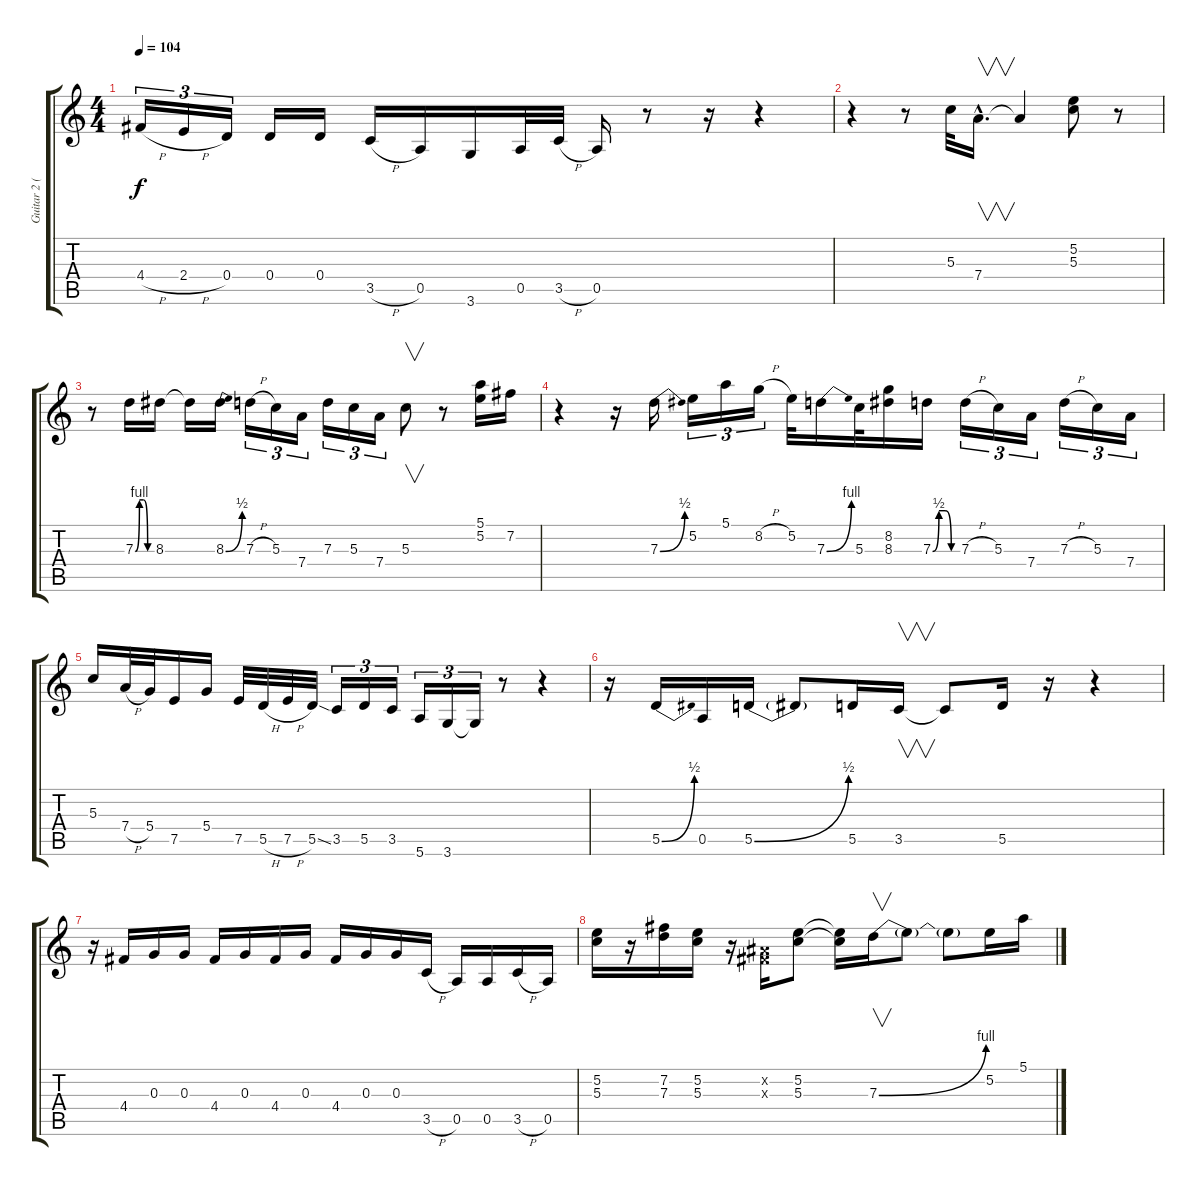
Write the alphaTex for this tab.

\track ("Guitar 2 (Rhythm & Outro)" "Guitar 2 (") {instrument distortionguitar}
\staff {score tabs}
\tuning (E4 B3 G3 D3 A2 E2) {hide}
\ts (4 4)
\tempo 104
\clef g2
\ks c
4.4{h}.16{tu (3 2) dy f} 2.4{h}.16{tu (3 2)} 0.4.16{tu (3 2)} 0.4.16 0.4.16 3.5{h}.16 0.5.16 3.6.16 0.5.32 3.5{h}.32 0.5.16 r.8 r.16 r.4 |
r.4 r.8 5.3.32 7.4{hac}.16{v d} 7.4{t}.4 (5.2 5.3).8 r.8 |
r.8 7.3{be (custom 0 0 15 4 30 4 45 0 60 0)}.16 8.3.16 8.3{t}.16 8.3{be (bend 0 0 60 2)}.16 7.3{h}.16{tu (3 2)} 5.3.16{tu (3 2)} 7.4.16{tu (3 2)} 7.3.16{tu (3 2)} 5.3.16{tu (3 2)} 7.4.16{tu (3 2)} 5.3.8{v} r.8 (5.1 5.2).16 7.2.16 |
r.4 r.16 7.3{be (bend 0 0 60 2)}.16 5.2.16{tu (3 2)} 5.1.16{tu (3 2)} 8.2{h}.16{tu (3 2)} 5.2.32 7.3{be (bend 0 0 60 4)}.16 5.3.32 (8.2 8.3).16 7.3{be (custom 0 0 15 2 30 2 45 0 60 0)}.16 7.3{h}.16{tu (3 2)} 5.3.16{tu (3 2)} 7.4.16{tu (3 2)} 7.3{h}.16{tu (3 2)} 5.3.16{tu (3 2)} 7.4.16{tu (3 2)} |
5.3.16 7.4{h}.32 5.4.32 7.5.16 5.4.16 7.5.32 5.5{h}.32 7.5{h}.32 5.5{ss}.32 3.5.16{tu (3 2)} 5.5.16{tu (3 2)} 3.5.16{tu (3 2)} 5.6.16{tu (3 2)} 3.6.16{tu (3 2)} 3.6{t}.16{tu (3 2)} r.8 r.4 |
r.16 5.5{be (bend 0 0 60 2)}.16 0.5.16 5.5{be (bend 0 0 60 2)}.16 5.5{t}.8 5.5.16 3.5.16{v} 3.5{t}.8 5.5.16 r.16 r.4 |
r.16 4.4.16 0.3.16 0.3.16 4.4.16 0.3.16 4.4.16 0.3.16 4.4.16 0.3.16 0.3.16 3.5{h}.16 0.5.16 0.5.16 3.5{h}.16 0.5.16 |
(5.2 5.3).16 r.16 (7.2 7.3).16 (5.2 5.3).16 r.16 (-1.2{x} -1.3{x}).16 (5.2 5.3).8 (5.2{t} 5.3{t}).16 7.3{be (bend 0 0 60 4)}.16{v} 7.3{t}.8 7.3{t}.8 5.2.16 5.1.16
